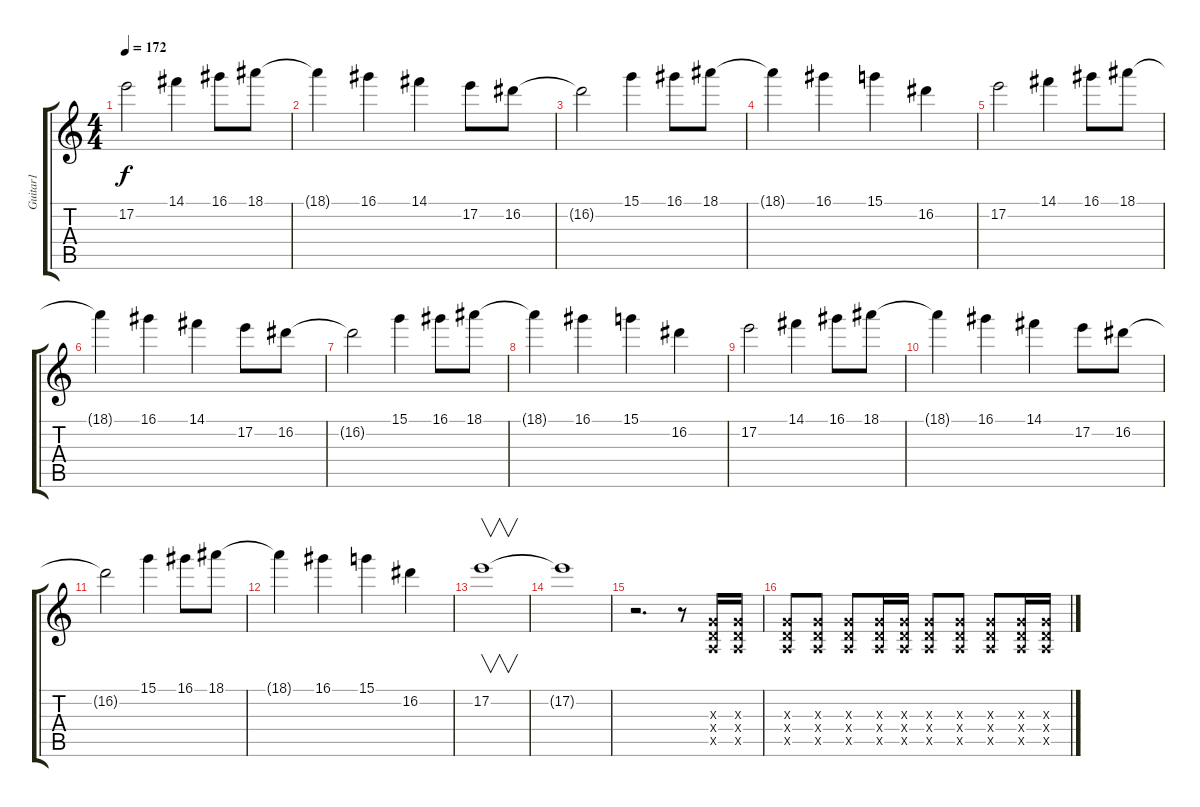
\track ("Guitar1" "Guitar1") {instrument electricguitarmuted}
\staff {score tabs}
\tuning (E4 B3 G3 D3 A2 E2) {hide}
\ts (4 4)
\tempo 172
\clef g2
\ks c
17.2.2{dy f} 14.1.4 16.1.8 18.1.8 |
18.1{t}.4 16.1.4 14.1.4 17.2.8 16.2.8 |
16.2{t}.2 15.1.4 16.1.8 18.1.8 |
18.1{t}.4 16.1.4 15.1.4 16.2.4 |
17.2.2 14.1.4 16.1.8 18.1.8 |
18.1{t}.4 16.1.4 14.1.4 17.2.8 16.2.8 |
16.2{t}.2 15.1.4 16.1.8 18.1.8 |
18.1{t}.4 16.1.4 15.1.4 16.2.4 |
17.2.2 14.1.4 16.1.8 18.1.8 |
18.1{t}.4 16.1.4 14.1.4 17.2.8 16.2.8 |
16.2{t}.2 15.1.4 16.1.8 18.1.8 |
18.1{t}.4 16.1.4 15.1.4 16.2.4 |
17.2.1{v} |
17.2{t}.1 |
r.2{d} r.8 (0.3{x} 0.4{x} 0.5{x}).16 (0.3{x} 0.4{x} 0.5{x}).16 |
(0.3{x} 0.4{x} 0.5{x}).8 (0.3{x} 0.4{x} 0.5{x}).8 (0.3{x} 0.4{x} 0.5{x}).8 (0.3{x} 0.4{x} 0.5{x}).16 (0.3{x} 0.4{x} 0.5{x}).16 (0.3{x} 0.4{x} 0.5{x}).8 (0.3{x} 0.4{x} 0.5{x}).8 (0.3{x} 0.4{x} 0.5{x}).8 (0.3{x} 0.4{x} 0.5{x}).16 (0.3{x} 0.4{x} 0.5{x}).16
